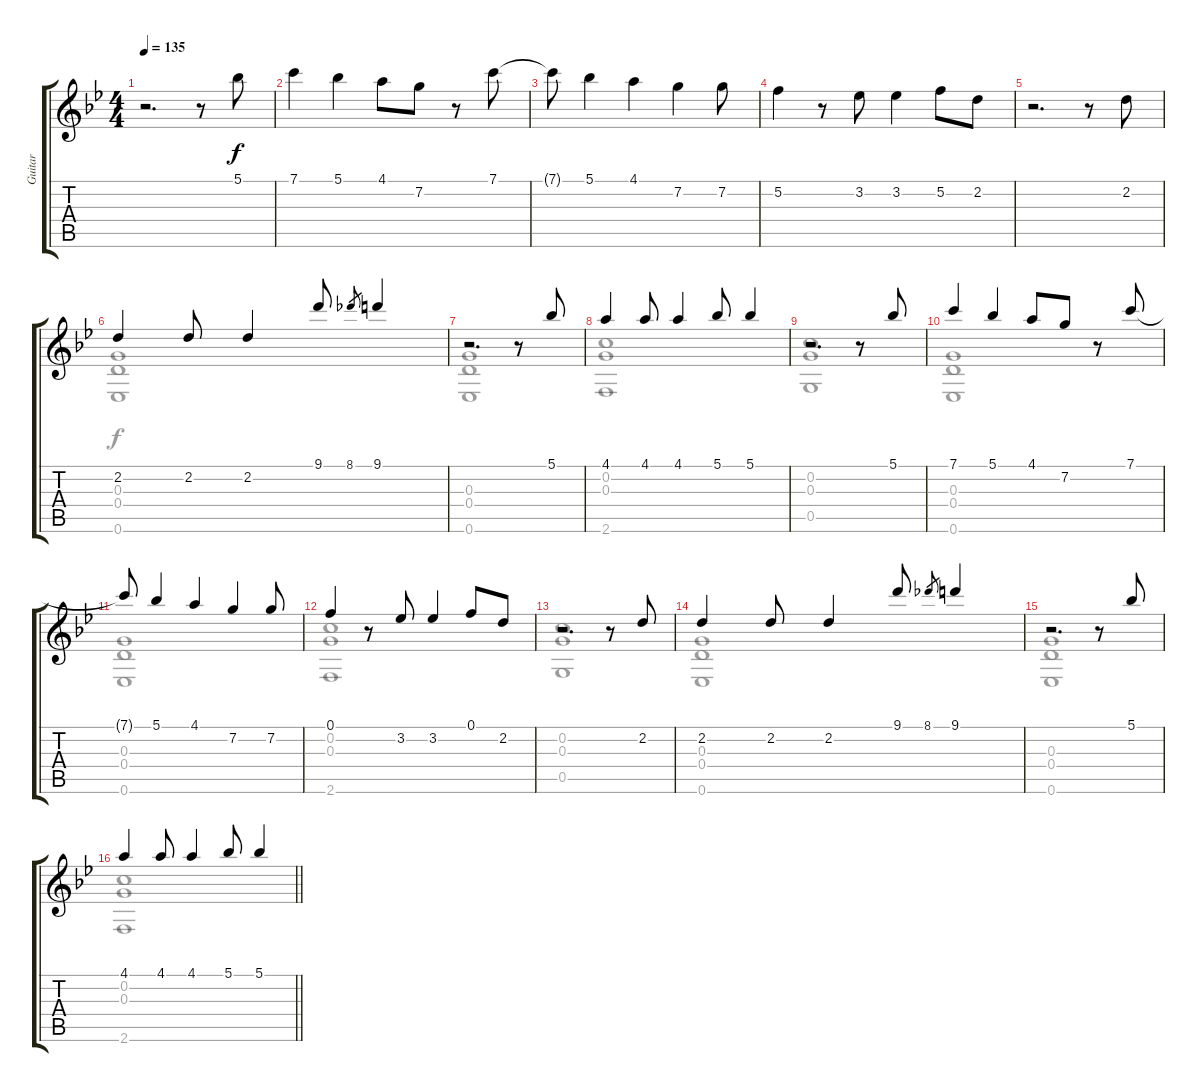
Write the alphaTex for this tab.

\track ("Guitar" "Guitar") {instrument acousticguitarsteel}
\staff {score tabs}
\tuning (F4 C4 G3 D3 G2 Eb2) {hide}
\voice
\ts (4 4)
\tempo 135
\clef g2
\ks bb
r.2{d dy f instrument acousticguitarsteel} r.8 5.1.8 |
7.1.4 5.1.4 4.1.8 7.2.8 r.8 7.1.8 |
7.1{t}.8 5.1.4 4.1.4 7.2.4 7.2.8 |
5.2.4 r.8 3.2.8 3.2.4 5.2.8 2.2.8 |
r.2{d} r.8 2.2.8 |
2.2.4 2.2.8 2.2.4 9.1.8 8.1.8{gr} 9.1.4 |
r.2{d} r.8 5.1.8 |
4.1.4 4.1.8 4.1.4 5.1.8 5.1.4 |
r.2{d} r.8 5.1.8 |
7.1.4 5.1.4 4.1.8 7.2.8 r.8 7.1.8 |
7.1{t}.8 5.1.4 4.1.4 7.2.4 7.2.8 |
0.1.4 r.8 3.2.8 3.2.4 0.1.8 2.2.8 |
r.2{d} r.8 2.2.8 |
2.2.4 2.2.8 2.2.4 9.1.8 8.1.8{gr} 9.1.4 |
r.2{d} r.8 5.1.8 |
\barLineRight lightlight
4.1.4 4.1.8 4.1.4 5.1.8 5.1.4
\voice
\clef g2
\ottava regular
\simile none
\ks bb
|
|
|
|
|
(0.3 0.4 0.6).1 |
(0.3 0.4 0.6).1 |
(0.2 0.3 2.6).1 |
(0.2 0.3 0.5).1 |
(0.3 0.4 0.6).1 |
(0.3 0.4 0.6).1 |
(0.2 0.3 2.6).1 |
(0.2 0.3 0.5).1 |
(0.3 0.4 0.6).1 |
(0.3 0.4 0.6).1 |
\barLineRight lightlight
(0.2 0.3 2.6).1
